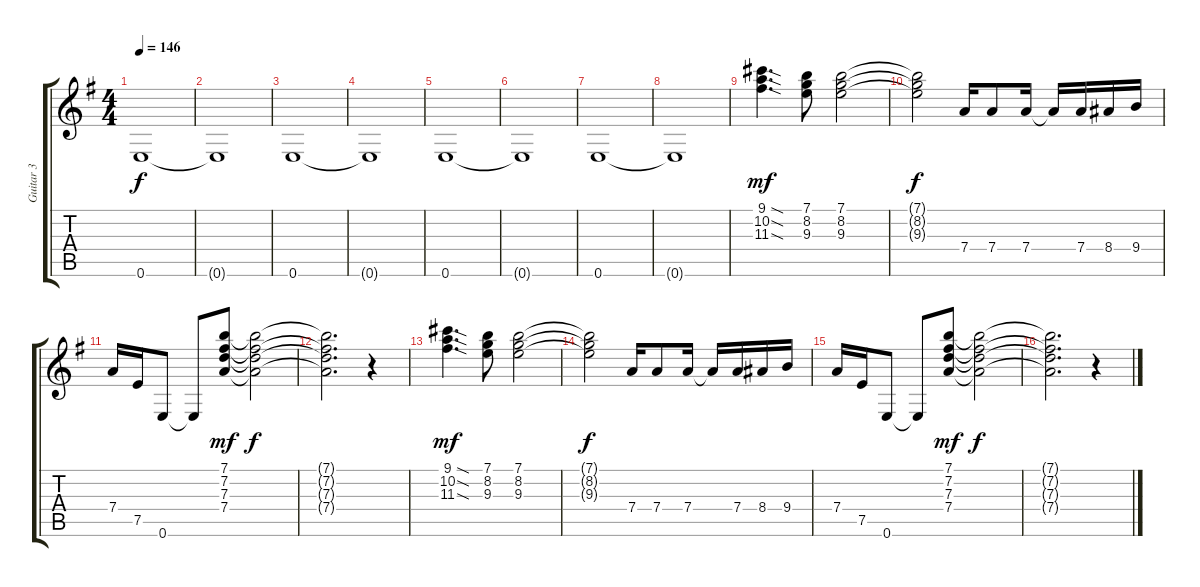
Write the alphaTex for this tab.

\track ("Guitar 3" "Guitar 3") {instrument overdrivenguitar}
\staff {score tabs}
\tuning (E4 B3 G3 D3 A2 E2) {hide}
\ts (4 4)
\tempo 146
\clef g2
\ks g
0.6.1{dy f} |
0.6{t}.1 |
0.6.1 |
0.6{t}.1 |
0.6.1 |
0.6{t}.1 |
0.6.1 |
0.6{t}.1 |
(9.1{sod} 10.2{sod} 11.3{sod}).4{d dy mf} (7.1 8.2 9.3).8 (7.1 8.2 9.3).2 |
(7.1{t} 8.2{t} 9.3{t}).2{dy f} 7.4.16 7.4.8 7.4.16 7.4{t}.16 7.4.16 8.4.16 9.4.16 |
7.4.16 7.5.16 0.6.8 0.6{t}.8 (7.1 7.2 7.3 7.4).8{dy mf} (7.1{t} 7.2{t} 7.3{t} 7.4{t}).2{dy f} |
(7.1{t} 7.2{t} 7.3{t} 7.4{t}).2{d} r.4 |
(9.1{sod} 10.2{sod} 11.3{sod}).4{d dy mf} (7.1 8.2 9.3).8 (7.1 8.2 9.3).2 |
(7.1{t} 8.2{t} 9.3{t}).2{dy f} 7.4.16 7.4.8 7.4.16 7.4{t}.16 7.4.16 8.4.16 9.4.16 |
7.4.16 7.5.16 0.6.8 0.6{t}.8 (7.1 7.2 7.3 7.4).8{dy mf} (7.1{t} 7.2{t} 7.3{t} 7.4{t}).2{dy f} |
(7.1{t} 7.2{t} 7.3{t} 7.4{t}).2{d} r.4
